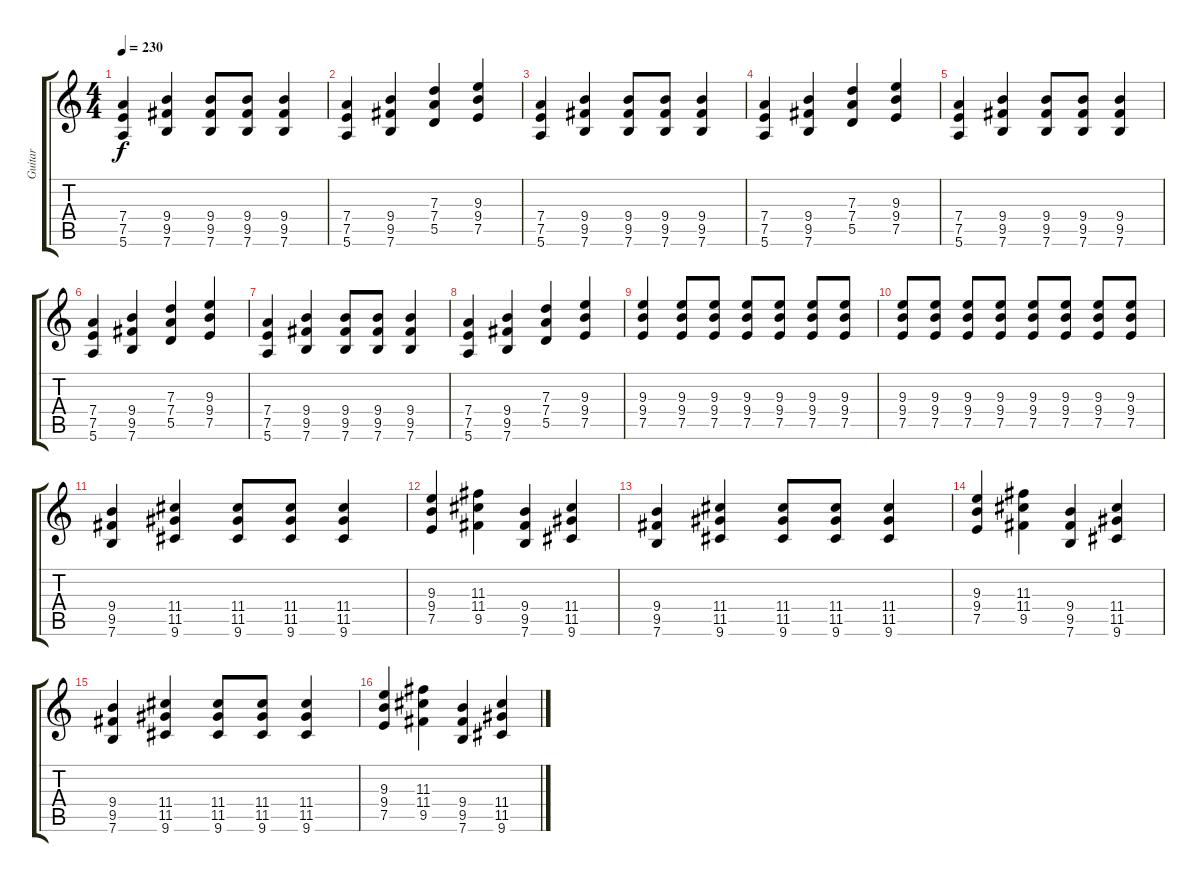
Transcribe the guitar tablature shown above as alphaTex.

\track ("Guitar" "Guitar") {instrument distortionguitar}
\staff {score tabs}
\tuning (E4 B3 G3 D3 A2 E2) {hide}
\ts (4 4)
\tempo 230
\clef g2
\ks c
(7.4 7.5 5.6).4{dy f} (9.4 9.5 7.6).4 (9.4 9.5 7.6).8 (9.4 9.5 7.6).8 (9.4 9.5 7.6).4 |
(7.4 7.5 5.6).4 (9.4 9.5 7.6).4 (7.3 7.4 5.5).4 (9.3 9.4 7.5).4 |
(7.4 7.5 5.6).4 (9.4 9.5 7.6).4 (9.4 9.5 7.6).8 (9.4 9.5 7.6).8 (9.4 9.5 7.6).4 |
(7.4 7.5 5.6).4 (9.4 9.5 7.6).4 (7.3 7.4 5.5).4 (9.3 9.4 7.5).4 |
(7.4 7.5 5.6).4 (9.4 9.5 7.6).4 (9.4 9.5 7.6).8 (9.4 9.5 7.6).8 (9.4 9.5 7.6).4 |
(7.4 7.5 5.6).4 (9.4 9.5 7.6).4 (7.3 7.4 5.5).4 (9.3 9.4 7.5).4 |
(7.4 7.5 5.6).4 (9.4 9.5 7.6).4 (9.4 9.5 7.6).8 (9.4 9.5 7.6).8 (9.4 9.5 7.6).4 |
(7.4 7.5 5.6).4 (9.4 9.5 7.6).4 (7.3 7.4 5.5).4 (9.3 9.4 7.5).4 |
(9.3 9.4 7.5).4 (9.3 9.4 7.5).8 (9.3 9.4 7.5).8 (9.3 9.4 7.5).8 (9.3 9.4 7.5).8 (9.3 9.4 7.5).8 (9.3 9.4 7.5).8 |
(9.3 9.4 7.5).8 (9.3 9.4 7.5).8 (9.3 9.4 7.5).8 (9.3 9.4 7.5).8 (9.3 9.4 7.5).8 (9.3 9.4 7.5).8 (9.3 9.4 7.5).8 (9.3 9.4 7.5).8 |
(9.4 9.5 7.6).4 (11.4 11.5 9.6).4 (11.4 11.5 9.6).8 (11.4 11.5 9.6).8 (11.4 11.5 9.6).4 |
(9.3 9.4 7.5).4 (11.3 11.4 9.5).4 (9.4 9.5 7.6).4 (11.4 11.5 9.6).4 |
(9.4 9.5 7.6).4 (11.4 11.5 9.6).4 (11.4 11.5 9.6).8 (11.4 11.5 9.6).8 (11.4 11.5 9.6).4 |
(9.3 9.4 7.5).4 (11.3 11.4 9.5).4 (9.4 9.5 7.6).4 (11.4 11.5 9.6).4 |
(9.4 9.5 7.6).4 (11.4 11.5 9.6).4 (11.4 11.5 9.6).8 (11.4 11.5 9.6).8 (11.4 11.5 9.6).4 |
(9.3 9.4 7.5).4 (11.3 11.4 9.5).4 (9.4 9.5 7.6).4 (11.4 11.5 9.6).4
